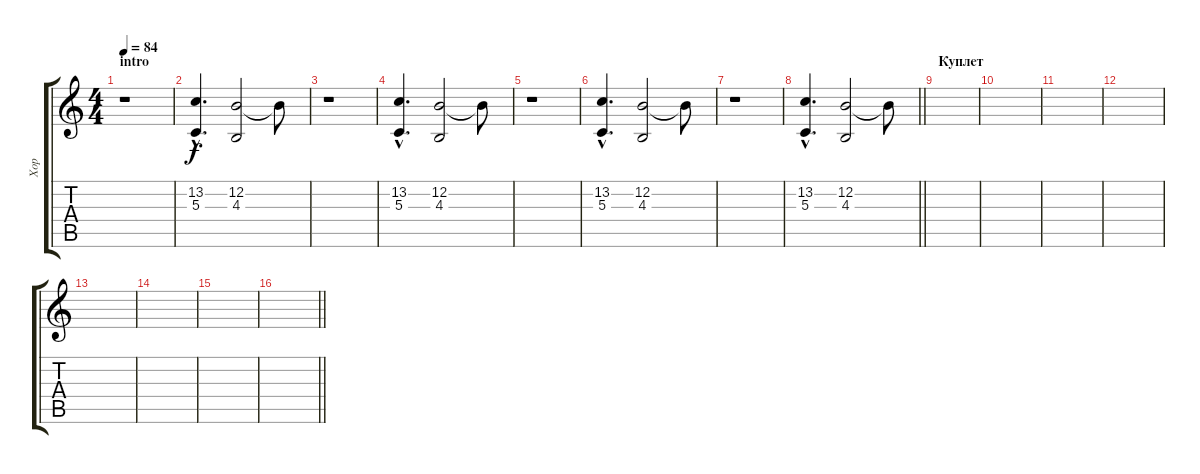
\track ("Хор" "Хор") {instrument choiraahs}
\staff {score tabs}
\tuning (E4 B3 G3 D3 A2 E2) {hide}
\ts (4 4)
\section ("" "intro")
\tempo 84
\clef g2
\ks c
r.1{dy f instrument choiraahs} |
(13.2{hac} 5.3{hac}).4{d} (12.2 4.3).2 12.2{t}.8 |
r.1 |
(13.2{hac} 5.3{hac}).4{d} (12.2 4.3).2 12.2{t}.8 |
r.1 |
(13.2{hac} 5.3{hac}).4{d} (12.2 4.3).2 12.2{t}.8 |
r.1 |
\barLineRight lightlight
(13.2{hac} 5.3{hac}).4{d} (12.2 4.3).2 12.2{t}.8 |
\section ("" "Куплет")
|
|
|
|
|
|
|
\barLineRight lightlight
